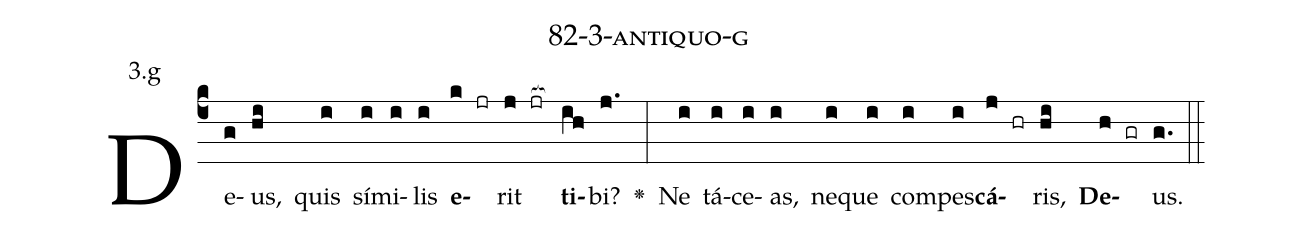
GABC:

name: 82-3-antiquo-g;
annotation: 3.g;
%%
(c4)De(g)us,(hi) quis(i) sí(i)mi(i)lis(i) <b>e</b>(k jr)rit(j jr[ocb:1{]) <b>ti</b>(ih[ocb:0}])bi?(j.) <v>\greheightstar</v>(:) Ne(i) tá(i)ce(i)as,(i) ne(i)que(i) com(i)pes(i)<b>cá</b>(j hr)ris,(hi) <b>De</b>(h gr)us.(g.) (::)


%E(i) u(i) o(j) u(hi) a(h) e.(g.) (::)
